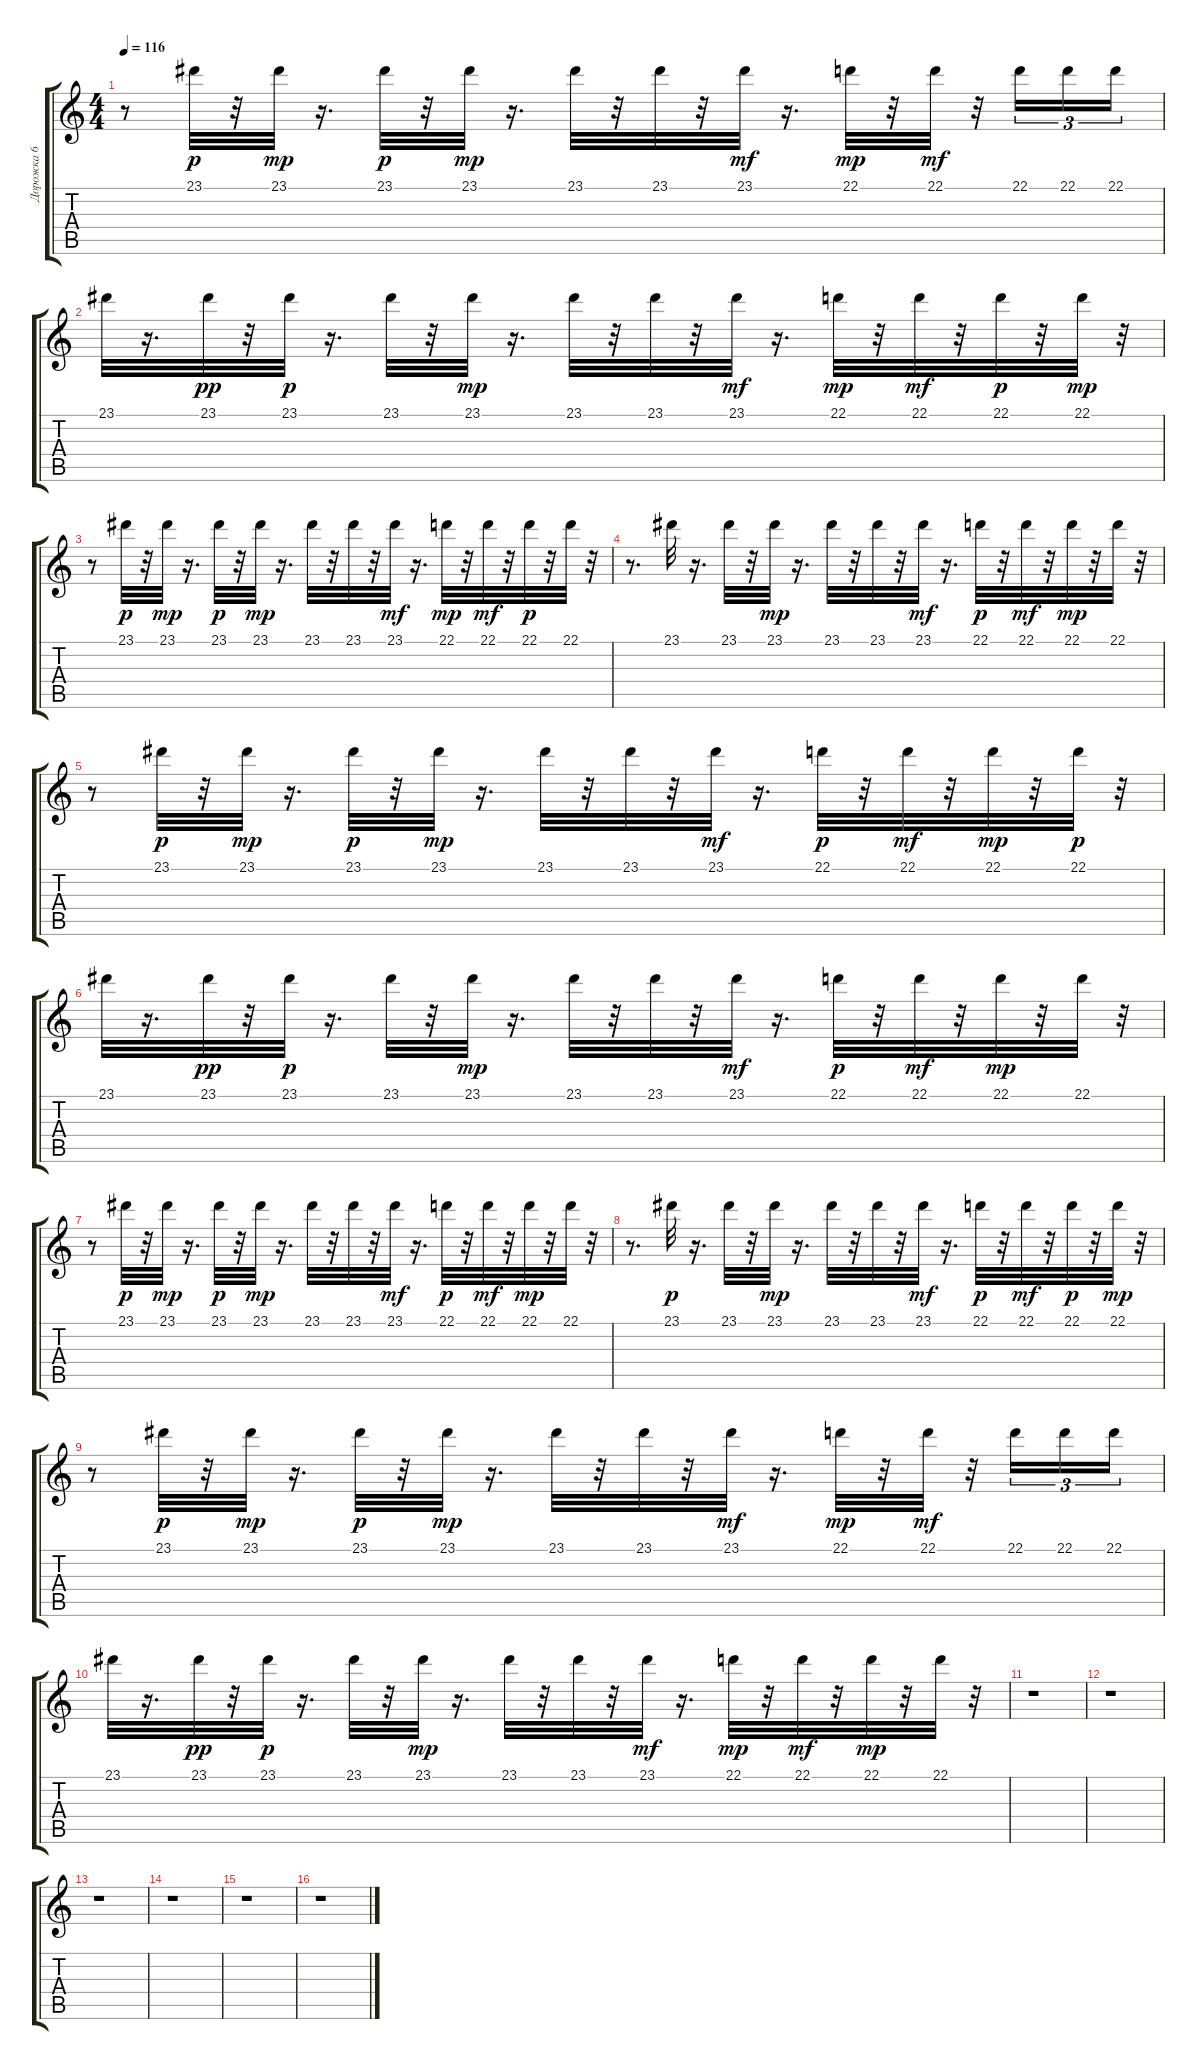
\track ("Дорожка 6" "Дорожка 6") {instrument guitarfretnoise}
\staff {score tabs}
\tuning (E4 B3 G3 D3 A2 E2) {hide}
\ts (4 4)
\tempo 116
\clef g2
\ks c
r.8{dy p} 23.1.32 r.32 23.1.32{dy mp} r.16{d} 23.1.32{dy p} r.32 23.1.32{dy mp} r.16{d} 23.1.32 r.32 23.1.32 r.32 23.1.32{dy mf} r.16{d} 22.1.32{dy mp} r.32 22.1.32{dy mf} r.32 22.1.16{tu (3 2)} 22.1.16{tu (3 2)} 22.1.16{tu (3 2)} |
23.1.32 r.16{d} 23.1.32{dy pp} r.32 23.1.32{dy p} r.16{d} 23.1.32 r.32 23.1.32{dy mp} r.16{d} 23.1.32 r.32 23.1.32 r.32 23.1.32{dy mf} r.16{d} 22.1.32{dy mp} r.32 22.1.32{dy mf} r.32 22.1.32{dy p} r.32 22.1.32{dy mp} r.32 |
r.8 23.1.32{dy p} r.32 23.1.32{dy mp} r.16{d} 23.1.32{dy p} r.32 23.1.32{dy mp} r.16{d} 23.1.32 r.32 23.1.32 r.32 23.1.32{dy mf} r.16{d} 22.1.32{dy mp} r.32 22.1.32{dy mf} r.32 22.1.32{dy p} r.32 22.1.32 r.32 |
r.8{d} 23.1.32 r.16{d} 23.1.32 r.32 23.1.32{dy mp} r.16{d} 23.1.32 r.32 23.1.32 r.32 23.1.32{dy mf} r.16{d} 22.1.32{dy p} r.32 22.1.32{dy mf} r.32 22.1.32{dy mp} r.32 22.1.32 r.32 |
r.8 23.1.32{dy p} r.32 23.1.32{dy mp} r.16{d} 23.1.32{dy p} r.32 23.1.32{dy mp} r.16{d} 23.1.32 r.32 23.1.32 r.32 23.1.32{dy mf} r.16{d} 22.1.32{dy p} r.32 22.1.32{dy mf} r.32 22.1.32{dy mp} r.32 22.1.32{dy p} r.32 |
23.1.32 r.16{d} 23.1.32{dy pp} r.32 23.1.32{dy p} r.16{d} 23.1.32 r.32 23.1.32{dy mp} r.16{d} 23.1.32 r.32 23.1.32 r.32 23.1.32{dy mf} r.16{d} 22.1.32{dy p} r.32 22.1.32{dy mf} r.32 22.1.32{dy mp} r.32 22.1.32 r.32 |
r.8 23.1.32{dy p} r.32 23.1.32{dy mp} r.16{d} 23.1.32{dy p} r.32 23.1.32{dy mp} r.16{d} 23.1.32 r.32 23.1.32 r.32 23.1.32{dy mf} r.16{d} 22.1.32{dy p} r.32 22.1.32{dy mf} r.32 22.1.32{dy mp} r.32 22.1.32 r.32 |
r.8{d} 23.1.32{dy p} r.16{d} 23.1.32 r.32 23.1.32{dy mp} r.16{d} 23.1.32 r.32 23.1.32 r.32 23.1.32{dy mf} r.16{d} 22.1.32{dy p} r.32 22.1.32{dy mf} r.32 22.1.32{dy p} r.32 22.1.32{dy mp} r.32 |
r.8 23.1.32{dy p} r.32 23.1.32{dy mp} r.16{d} 23.1.32{dy p} r.32 23.1.32{dy mp} r.16{d} 23.1.32 r.32 23.1.32 r.32 23.1.32{dy mf} r.16{d} 22.1.32{dy mp} r.32 22.1.32{dy mf} r.32 22.1.16{tu (3 2)} 22.1.16{tu (3 2)} 22.1.16{tu (3 2)} |
23.1.32 r.16{d} 23.1.32{dy pp} r.32 23.1.32{dy p} r.16{d} 23.1.32 r.32 23.1.32{dy mp} r.16{d} 23.1.32 r.32 23.1.32 r.32 23.1.32{dy mf} r.16{d} 22.1.32{dy mp} r.32 22.1.32{dy mf} r.32 22.1.32{dy mp} r.32 22.1.32 r.32 |
r.1 |
r.1 |
r.1 |
r.1 |
r.1 |
r.1
